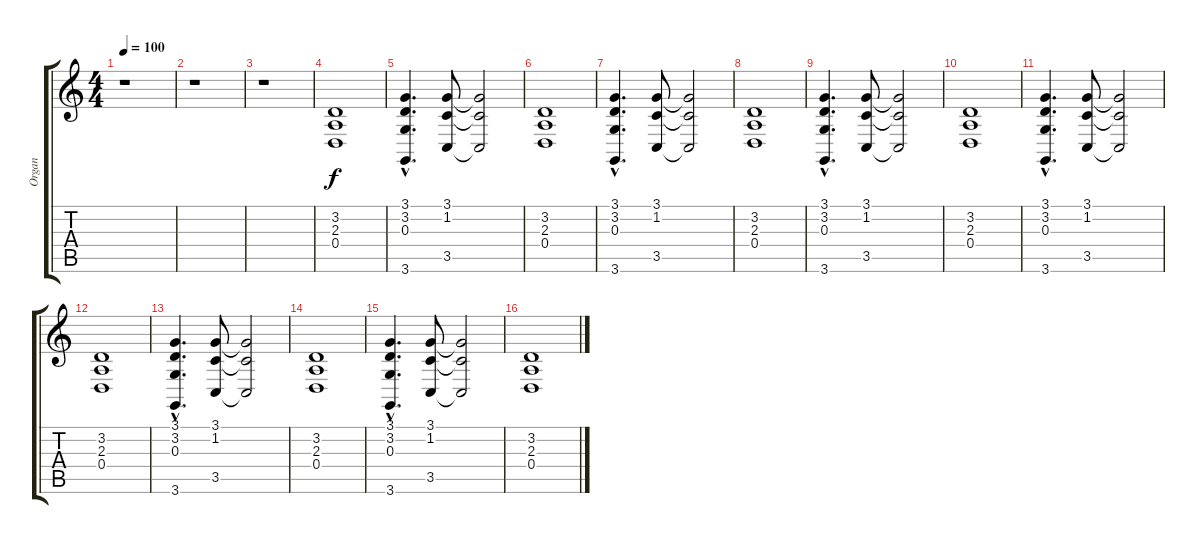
\track ("Organ" "Organ") {instrument drawbarorgan}
\staff {score tabs}
\tuning (E4 B3 G3 D3 A2 E2) {hide}
\ts (4 4)
\tempo 100
\clef g2
\ks c
r.1{dy f} |
r.1 |
r.1 |
(3.2 2.3 0.4).1 |
(3.1{hac} 3.2{hac} 0.3{hac} 3.6{hac}).4{d} (3.1 1.2 3.5).8 (3.1{t} 1.2{t} 3.5{t}).2 |
(3.2 2.3 0.4).1 |
(3.1{hac} 3.2{hac} 0.3{hac} 3.6{hac}).4{d} (3.1 1.2 3.5).8 (3.1{t} 1.2{t} 3.5{t}).2 |
(3.2 2.3 0.4).1 |
(3.1{hac} 3.2{hac} 0.3{hac} 3.6{hac}).4{d} (3.1 1.2 3.5).8 (3.1{t} 1.2{t} 3.5{t}).2 |
(3.2 2.3 0.4).1 |
(3.1{hac} 3.2{hac} 0.3{hac} 3.6{hac}).4{d} (3.1 1.2 3.5).8 (3.1{t} 1.2{t} 3.5{t}).2 |
(3.2 2.3 0.4).1 |
(3.1{hac} 3.2{hac} 0.3{hac} 3.6{hac}).4{d} (3.1 1.2 3.5).8 (3.1{t} 1.2{t} 3.5{t}).2 |
(3.2 2.3 0.4).1 |
(3.1{hac} 3.2{hac} 0.3{hac} 3.6{hac}).4{d} (3.1 1.2 3.5).8 (3.1{t} 1.2{t} 3.5{t}).2 |
(3.2 2.3 0.4).1
